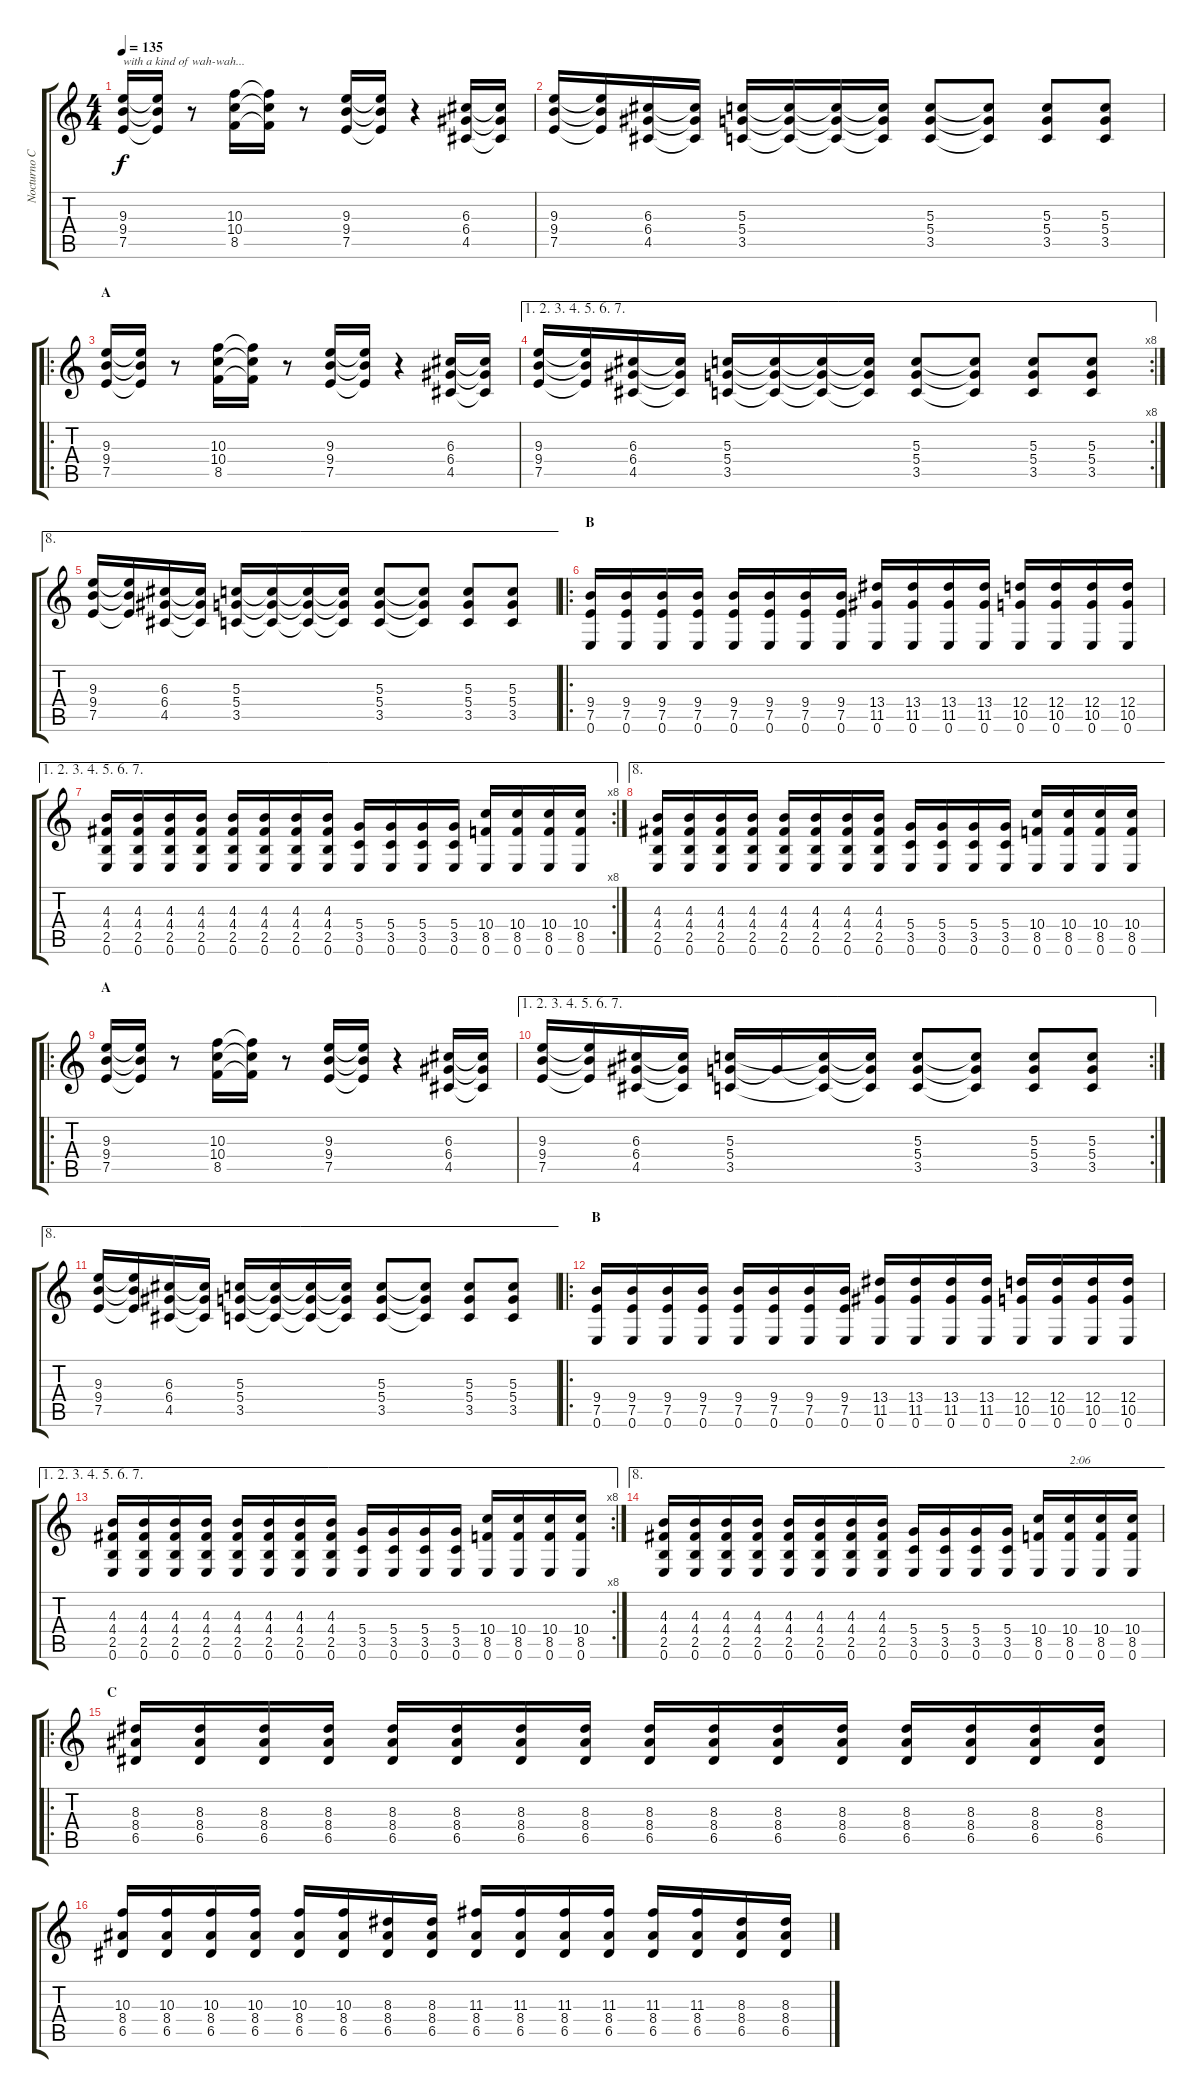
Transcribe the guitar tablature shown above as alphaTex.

\track ("Nocturno Culto (guitar)" "Nocturno C") {instrument overdrivenguitar}
\staff {score tabs}
\tuning (E4 B3 G3 D3 A2 E2) {hide}
\ts (4 4)
\tempo 135
\clef g2
\ks c
(9.3 9.4 7.5).16{txt "with a kind of wah-wah..." dy f instrument overdrivenguitar} (9.3{t} 9.4{t} 7.5{t}).16 r.8 (10.3 10.4 8.5).16 (10.3{t} 10.4{t} 8.5{t}).16 r.8 (9.3 9.4 7.5).16 (9.3{t} 9.4{t} 7.5{t}).16 r.4 (6.3 6.4 4.5).16 (6.3{t} 6.4{t} 4.5{t}).16 |
(9.3 9.4 7.5).16 (9.3{t} 9.4{t} 7.5{t}).16 (6.3 6.4 4.5).16 (6.3{t} 6.4{t} 4.5{t}).16 (5.3 5.4 3.5).16 (5.3{t} 5.4{t} 3.5{t}).16 (5.3{t} 5.4{t} 3.5{t}).16 (5.3{t} 5.4{t} 3.5{t}).16 (5.3 5.4 3.5).8 (5.3{t} 5.4{t} 3.5{t}).8 (5.3 5.4 3.5).8 (5.3 5.4 3.5).8 |
\ro
\section ("" "A")
(9.3 9.4 7.5).16 (9.3{t} 9.4{t} 7.5{t}).16 r.8 (10.3 10.4 8.5).16 (10.3{t} 10.4{t} 8.5{t}).16 r.8 (9.3 9.4 7.5).16 (9.3{t} 9.4{t} 7.5{t}).16 r.4 (6.3 6.4 4.5).16 (6.3{t} 6.4{t} 4.5{t}).16 |
\ae (1 2 3 4 5 6 7)
\rc 8
(9.3 9.4 7.5).16 (9.3{t} 9.4{t} 7.5{t}).16 (6.3 6.4 4.5).16 (6.3{t} 6.4{t} 4.5{t}).16 (5.3 5.4 3.5).16 (5.3{t} 5.4{t} 3.5{t}).16 (5.3{t} 5.4{t} 3.5{t}).16 (5.3{t} 5.4{t} 3.5{t}).16 (5.3 5.4 3.5).8 (5.3{t} 5.4{t} 3.5{t}).8 (5.3 5.4 3.5).8 (5.3 5.4 3.5).8 |
\ae 8
(9.3 9.4 7.5).16 (9.3{t} 9.4{t} 7.5{t}).16 (6.3 6.4 4.5).16 (6.3{t} 6.4{t} 4.5{t}).16 (5.3 5.4 3.5).16 (5.3{t} 5.4{t} 3.5{t}).16 (5.3{t} 5.4{t} 3.5{t}).16 (5.3{t} 5.4{t} 3.5{t}).16 (5.3 5.4 3.5).8 (5.3{t} 5.4{t} 3.5{t}).8 (5.3 5.4 3.5).8 (5.3 5.4 3.5).8 |
\ro
\section ("" "B")
(9.4 7.5 0.6).16 (9.4 7.5 0.6).16 (9.4 7.5 0.6).16 (9.4 7.5 0.6).16 (9.4 7.5 0.6).16 (9.4 7.5 0.6).16 (9.4 7.5 0.6).16 (9.4 7.5 0.6).16 (13.4 11.5 0.6).16 (13.4 11.5 0.6).16 (13.4 11.5 0.6).16 (13.4 11.5 0.6).16 (12.4 10.5 0.6).16 (12.4 10.5 0.6).16 (12.4 10.5 0.6).16 (12.4 10.5 0.6).16 |
\ae (1 2 3 4 5 6 7)
\rc 8
(4.3 4.4 2.5 0.6).16 (4.3 4.4 2.5 0.6).16 (4.3 4.4 2.5 0.6).16 (4.3 4.4 2.5 0.6).16 (4.3 4.4 2.5 0.6).16 (4.3 4.4 2.5 0.6).16 (4.3 4.4 2.5 0.6).16 (4.3 4.4 2.5 0.6).16 (5.4 3.5 0.6).16 (5.4 3.5 0.6).16 (5.4 3.5 0.6).16 (5.4 3.5 0.6).16 (10.4 8.5 0.6).16 (10.4 8.5 0.6).16 (10.4 8.5 0.6).16 (10.4 8.5 0.6).16 |
\ae 8
(4.3 4.4 2.5 0.6).16 (4.3 4.4 2.5 0.6).16 (4.3 4.4 2.5 0.6).16 (4.3 4.4 2.5 0.6).16 (4.3 4.4 2.5 0.6).16 (4.3 4.4 2.5 0.6).16 (4.3 4.4 2.5 0.6).16 (4.3 4.4 2.5 0.6).16 (5.4 3.5 0.6).16 (5.4 3.5 0.6).16 (5.4 3.5 0.6).16 (5.4 3.5 0.6).16 (10.4 8.5 0.6).16 (10.4 8.5 0.6).16 (10.4 8.5 0.6).16 (10.4 8.5 0.6).16 |
\ro
\section ("" "A")
(9.3 9.4 7.5).16 (9.3{t} 9.4{t} 7.5{t}).16 r.8 (10.3 10.4 8.5).16 (10.3{t} 10.4{t} 8.5{t}).16 r.8 (9.3 9.4 7.5).16 (9.3{t} 9.4{t} 7.5{t}).16 r.4 (6.3 6.4 4.5).16 (6.3{t} 6.4{t} 4.5{t}).16 |
\ae (1 2 3 4 5 6 7)
\rc 2
(9.3 9.4 7.5).16 (9.3{t} 9.4{t} 7.5{t}).16 (6.3 6.4 4.5).16 (6.3{t} 6.4{t} 4.5{t}).16 (5.3 5.4 3.5).16 5.4{t}.16 (5.3{t} 5.4{t} 3.5{t}).16 (5.3{t} 5.4{t} 3.5{t}).16 (5.3 5.4 3.5).8 (5.3{t} 5.4{t} 3.5{t}).8 (5.3 5.4 3.5).8 (5.3 5.4 3.5).8 |
\ae 8
(9.3 9.4 7.5).16 (9.3{t} 9.4{t} 7.5{t}).16 (6.3 6.4 4.5).16 (6.3{t} 6.4{t} 4.5{t}).16 (5.3 5.4 3.5).16 (5.3{t} 5.4{t} 3.5{t}).16 (5.3{t} 5.4{t} 3.5{t}).16 (5.3{t} 5.4{t} 3.5{t}).16 (5.3 5.4 3.5).8 (5.3{t} 5.4{t} 3.5{t}).8 (5.3 5.4 3.5).8 (5.3 5.4 3.5).8 |
\ro
\section ("" "B")
(9.4 7.5 0.6).16 (9.4 7.5 0.6).16 (9.4 7.5 0.6).16 (9.4 7.5 0.6).16 (9.4 7.5 0.6).16 (9.4 7.5 0.6).16 (9.4 7.5 0.6).16 (9.4 7.5 0.6).16 (13.4 11.5 0.6).16 (13.4 11.5 0.6).16 (13.4 11.5 0.6).16 (13.4 11.5 0.6).16 (12.4 10.5 0.6).16 (12.4 10.5 0.6).16 (12.4 10.5 0.6).16 (12.4 10.5 0.6).16 |
\ae (1 2 3 4 5 6 7)
\rc 8
(4.3 4.4 2.5 0.6).16 (4.3 4.4 2.5 0.6).16 (4.3 4.4 2.5 0.6).16 (4.3 4.4 2.5 0.6).16 (4.3 4.4 2.5 0.6).16 (4.3 4.4 2.5 0.6).16 (4.3 4.4 2.5 0.6).16 (4.3 4.4 2.5 0.6).16 (5.4 3.5 0.6).16 (5.4 3.5 0.6).16 (5.4 3.5 0.6).16 (5.4 3.5 0.6).16 (10.4 8.5 0.6).16 (10.4 8.5 0.6).16 (10.4 8.5 0.6).16 (10.4 8.5 0.6).16 |
\ae 8
(4.3 4.4 2.5 0.6).16 (4.3 4.4 2.5 0.6).16 (4.3 4.4 2.5 0.6).16 (4.3 4.4 2.5 0.6).16 (4.3 4.4 2.5 0.6).16 (4.3 4.4 2.5 0.6).16 (4.3 4.4 2.5 0.6).16 (4.3 4.4 2.5 0.6).16 (5.4 3.5 0.6).16 (5.4 3.5 0.6).16 (5.4 3.5 0.6).16 (5.4 3.5 0.6).16 (10.4 8.5 0.6).16 (10.4 8.5 0.6).16{txt "2:06"} (10.4 8.5 0.6).16 (10.4 8.5 0.6).16 |
\ro
\section ("" "C")
(8.3 8.4 6.5).16 (8.3 8.4 6.5).16 (8.3 8.4 6.5).16 (8.3 8.4 6.5).16 (8.3 8.4 6.5).16 (8.3 8.4 6.5).16 (8.3 8.4 6.5).16 (8.3 8.4 6.5).16 (8.3 8.4 6.5).16 (8.3 8.4 6.5).16 (8.3 8.4 6.5).16 (8.3 8.4 6.5).16 (8.3 8.4 6.5).16 (8.3 8.4 6.5).16 (8.3 8.4 6.5).16 (8.3 8.4 6.5).16 |
(10.3 8.4 6.5).16 (10.3 8.4 6.5).16 (10.3 8.4 6.5).16 (10.3 8.4 6.5).16 (10.3 8.4 6.5).16 (10.3 8.4 6.5).16 (8.3 8.4 6.5).16 (8.3 8.4 6.5).16 (11.3 8.4 6.5).16 (11.3 8.4 6.5).16 (11.3 8.4 6.5).16 (11.3 8.4 6.5).16 (11.3 8.4 6.5).16 (11.3 8.4 6.5).16 (8.3 8.4 6.5).16 (8.3 8.4 6.5).16
